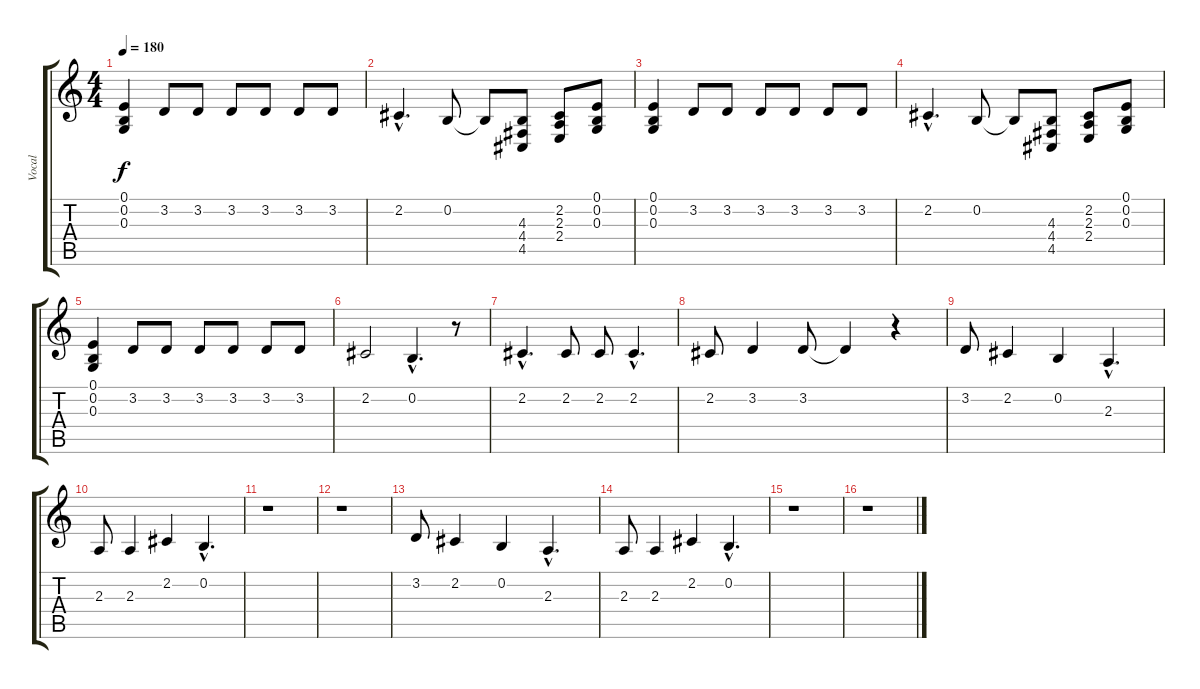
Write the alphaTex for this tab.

\track ("Vocal" "Vocal") {instrument honkytonkpiano}
\staff {score tabs}
\tuning (E4 B3 G3 D3 A2 E2) {hide}
\ts (4 4)
\tempo 180
\clef g2
\ks c
(0.1 0.2 0.3).4{dy f} 3.2.8 3.2.8 3.2.8 3.2.8 3.2.8 3.2.8 |
2.2{hac}.4{d} 0.2.8 0.2{t}.8 (4.3 4.4 4.5).8 (2.2 2.3 2.4).8 (0.1 0.2 0.3).8 |
(0.1 0.2 0.3).4 3.2.8 3.2.8 3.2.8 3.2.8 3.2.8 3.2.8 |
2.2{hac}.4{d} 0.2.8 0.2{t}.8 (4.3 4.4 4.5).8 (2.2 2.3 2.4).8 (0.1 0.2 0.3).8 |
(0.1 0.2 0.3).4 3.2.8 3.2.8 3.2.8 3.2.8 3.2.8 3.2.8 |
2.2.2 0.2{hac}.4{d} r.8 |
2.2{hac}.4{d} 2.2.8 2.2.8 2.2{hac}.4{d} |
2.2.8 3.2.4 3.2.8 3.2{t}.4 r.4 |
3.2.8 2.2.4 0.2.4 2.3{hac}.4{d} |
2.3.8 2.3.4 2.2.4 0.2{hac}.4{d} |
r.1 |
r.1 |
3.2.8 2.2.4 0.2.4 2.3{hac}.4{d} |
2.3.8 2.3.4 2.2.4 0.2{hac}.4{d} |
r.1 |
r.1
